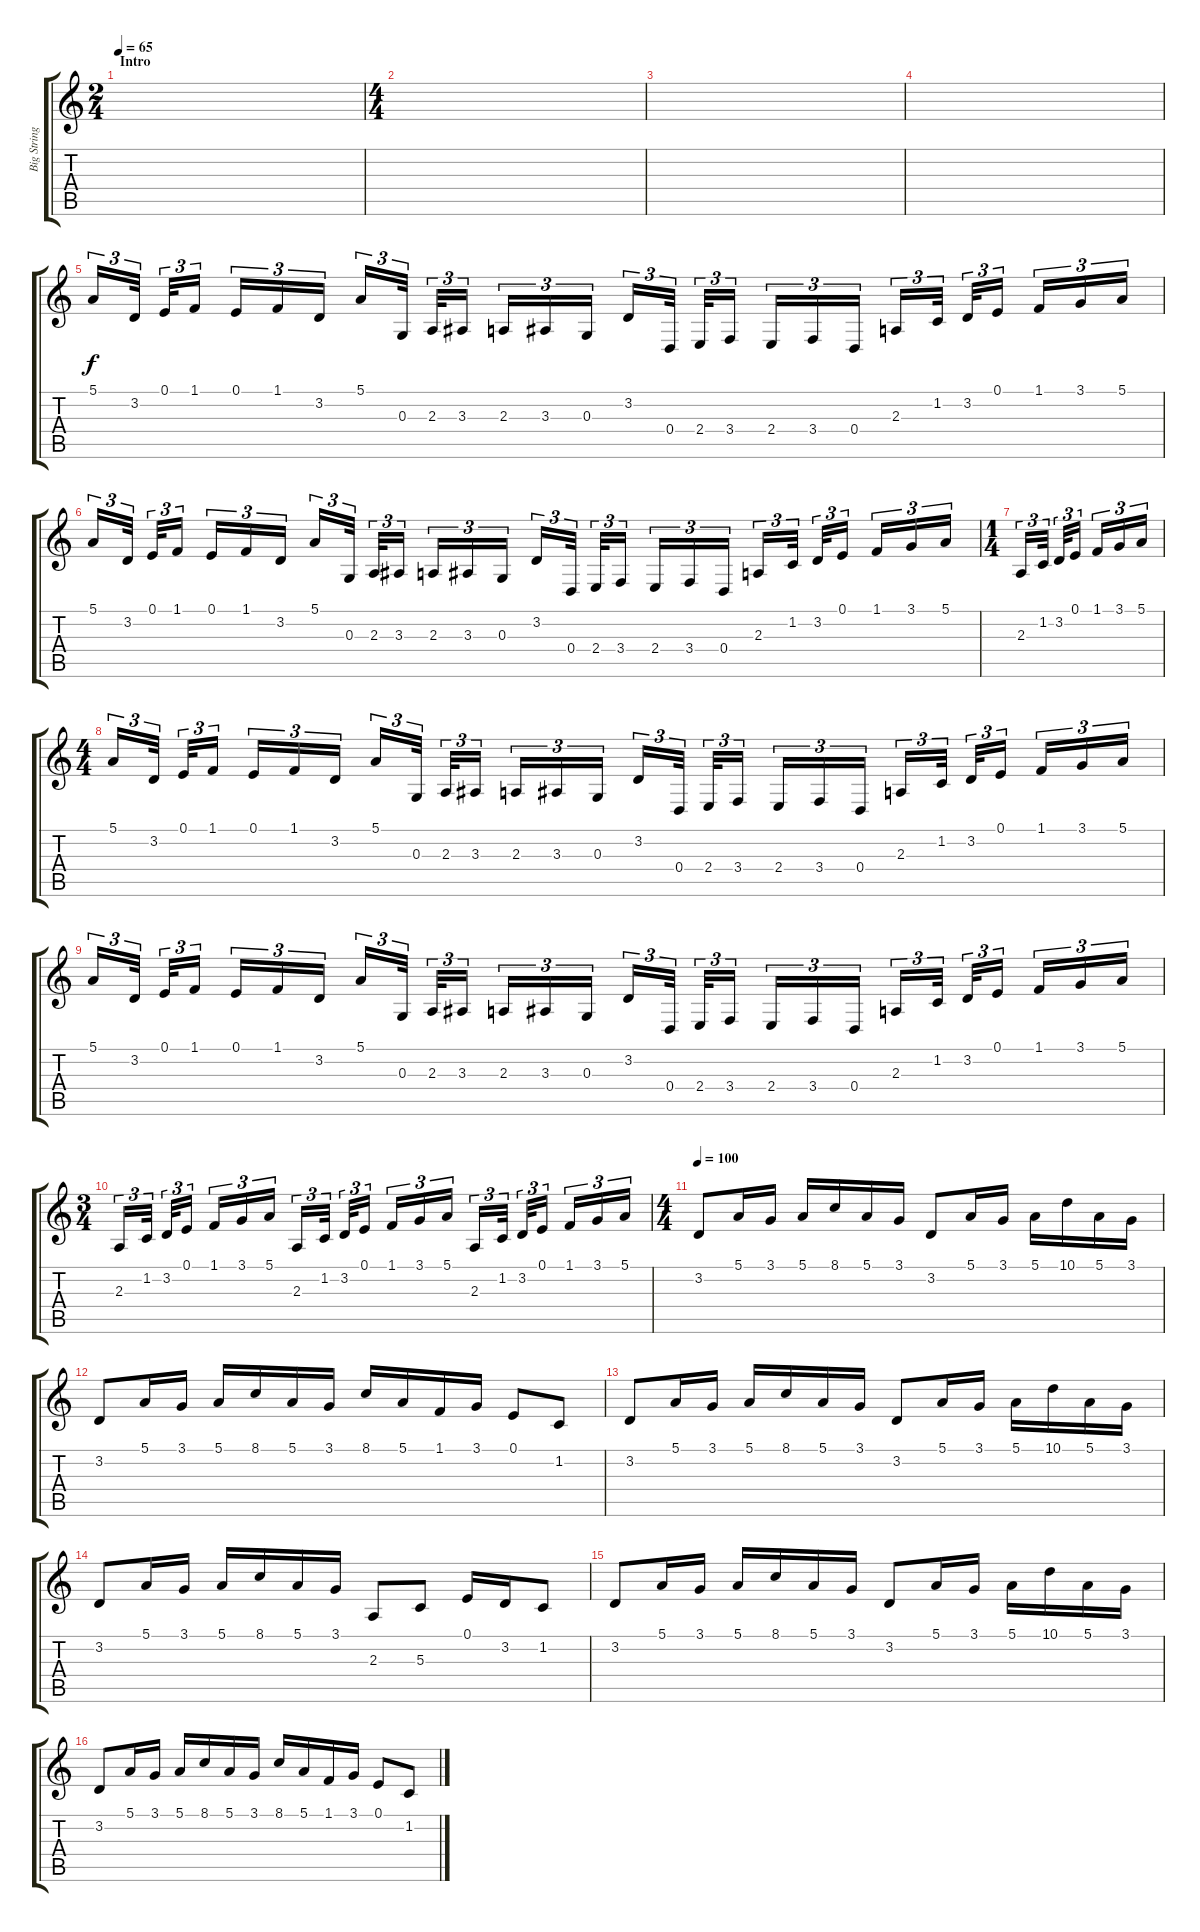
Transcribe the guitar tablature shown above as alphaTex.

\track ("Big Strings" "Big String") {instrument tremolostrings}
\staff {score tabs}
\tuning (E4 B3 G3 D3 A2 E2) {hide}
\ts (2 4)
\section ("" "Intro")
\tempo 65
\clef g2
\ks c
|
\ts (4 4)
|
|
|
5.1.16{tu (3 2)} 3.2.32{tu (3 2)} 0.1.32{tu (3 2)} 1.1.16{tu (3 2)} 0.1.16{tu (3 2)} 1.1.16{tu (3 2)} 3.2.16{tu (3 2)} 5.1.16{tu (3 2)} 0.3.32{tu (3 2)} 2.3.32{tu (3 2)} 3.3.16{tu (3 2)} 2.3.16{tu (3 2)} 3.3.16{tu (3 2)} 0.3.16{tu (3 2)} 3.2.16{tu (3 2)} 0.4.32{tu (3 2)} 2.4.32{tu (3 2)} 3.4.16{tu (3 2)} 2.4.16{tu (3 2)} 3.4.16{tu (3 2)} 0.4.16{tu (3 2)} 2.3.16{tu (3 2)} 1.2.32{tu (3 2)} 3.2.32{tu (3 2)} 0.1.16{tu (3 2)} 1.1.16{tu (3 2)} 3.1.16{tu (3 2)} 5.1.16{tu (3 2)} |
5.1.16{tu (3 2)} 3.2.32{tu (3 2)} 0.1.32{tu (3 2)} 1.1.16{tu (3 2)} 0.1.16{tu (3 2)} 1.1.16{tu (3 2)} 3.2.16{tu (3 2)} 5.1.16{tu (3 2)} 0.3.32{tu (3 2)} 2.3.32{tu (3 2)} 3.3.16{tu (3 2)} 2.3.16{tu (3 2)} 3.3.16{tu (3 2)} 0.3.16{tu (3 2)} 3.2.16{tu (3 2)} 0.4.32{tu (3 2)} 2.4.32{tu (3 2)} 3.4.16{tu (3 2)} 2.4.16{tu (3 2)} 3.4.16{tu (3 2)} 0.4.16{tu (3 2)} 2.3.16{tu (3 2)} 1.2.32{tu (3 2)} 3.2.32{tu (3 2)} 0.1.16{tu (3 2)} 1.1.16{tu (3 2)} 3.1.16{tu (3 2)} 5.1.16{tu (3 2)} |
\ts (1 4)
2.3.16{tu (3 2)} 1.2.32{tu (3 2)} 3.2.32{tu (3 2)} 0.1.16{tu (3 2)} 1.1.16{tu (3 2)} 3.1.16{tu (3 2)} 5.1.16{tu (3 2)} |
\ts (4 4)
5.1.16{tu (3 2)} 3.2.32{tu (3 2)} 0.1.32{tu (3 2)} 1.1.16{tu (3 2)} 0.1.16{tu (3 2)} 1.1.16{tu (3 2)} 3.2.16{tu (3 2)} 5.1.16{tu (3 2)} 0.3.32{tu (3 2)} 2.3.32{tu (3 2)} 3.3.16{tu (3 2)} 2.3.16{tu (3 2)} 3.3.16{tu (3 2)} 0.3.16{tu (3 2)} 3.2.16{tu (3 2)} 0.4.32{tu (3 2)} 2.4.32{tu (3 2)} 3.4.16{tu (3 2)} 2.4.16{tu (3 2)} 3.4.16{tu (3 2)} 0.4.16{tu (3 2)} 2.3.16{tu (3 2)} 1.2.32{tu (3 2)} 3.2.32{tu (3 2)} 0.1.16{tu (3 2)} 1.1.16{tu (3 2)} 3.1.16{tu (3 2)} 5.1.16{tu (3 2)} |
5.1.16{tu (3 2)} 3.2.32{tu (3 2)} 0.1.32{tu (3 2)} 1.1.16{tu (3 2)} 0.1.16{tu (3 2)} 1.1.16{tu (3 2)} 3.2.16{tu (3 2)} 5.1.16{tu (3 2)} 0.3.32{tu (3 2)} 2.3.32{tu (3 2)} 3.3.16{tu (3 2)} 2.3.16{tu (3 2)} 3.3.16{tu (3 2)} 0.3.16{tu (3 2)} 3.2.16{tu (3 2)} 0.4.32{tu (3 2)} 2.4.32{tu (3 2)} 3.4.16{tu (3 2)} 2.4.16{tu (3 2)} 3.4.16{tu (3 2)} 0.4.16{tu (3 2)} 2.3.16{tu (3 2)} 1.2.32{tu (3 2)} 3.2.32{tu (3 2)} 0.1.16{tu (3 2)} 1.1.16{tu (3 2)} 3.1.16{tu (3 2)} 5.1.16{tu (3 2)} |
\ts (3 4)
2.3.16{tu (3 2)} 1.2.32{tu (3 2)} 3.2.32{tu (3 2)} 0.1.16{tu (3 2)} 1.1.16{tu (3 2)} 3.1.16{tu (3 2)} 5.1.16{tu (3 2)} 2.3.16{tu (3 2)} 1.2.32{tu (3 2)} 3.2.32{tu (3 2)} 0.1.16{tu (3 2)} 1.1.16{tu (3 2)} 3.1.16{tu (3 2)} 5.1.16{tu (3 2)} 2.3.16{tu (3 2)} 1.2.32{tu (3 2)} 3.2.32{tu (3 2)} 0.1.16{tu (3 2)} 1.1.16{tu (3 2)} 3.1.16{tu (3 2)} 5.1.16{tu (3 2)} |
\ts (4 4)
\tempo 100
3.2.8 5.1.16 3.1.16 5.1.16 8.1.16 5.1.16 3.1.16 3.2.8 5.1.16 3.1.16 5.1.16 10.1.16 5.1.16 3.1.16 |
3.2.8 5.1.16 3.1.16 5.1.16 8.1.16 5.1.16 3.1.16 8.1.16 5.1.16 1.1.16 3.1.16 0.1.8 1.2.8 |
3.2.8 5.1.16 3.1.16 5.1.16 8.1.16 5.1.16 3.1.16 3.2.8 5.1.16 3.1.16 5.1.16 10.1.16 5.1.16 3.1.16 |
3.2.8 5.1.16 3.1.16 5.1.16 8.1.16 5.1.16 3.1.16 2.3.8 5.3.8 0.1.16 3.2.16 1.2.8 |
3.2.8 5.1.16 3.1.16 5.1.16 8.1.16 5.1.16 3.1.16 3.2.8 5.1.16 3.1.16 5.1.16 10.1.16 5.1.16 3.1.16 |
3.2.8 5.1.16 3.1.16 5.1.16 8.1.16 5.1.16 3.1.16 8.1.16 5.1.16 1.1.16 3.1.16 0.1.8 1.2.8
